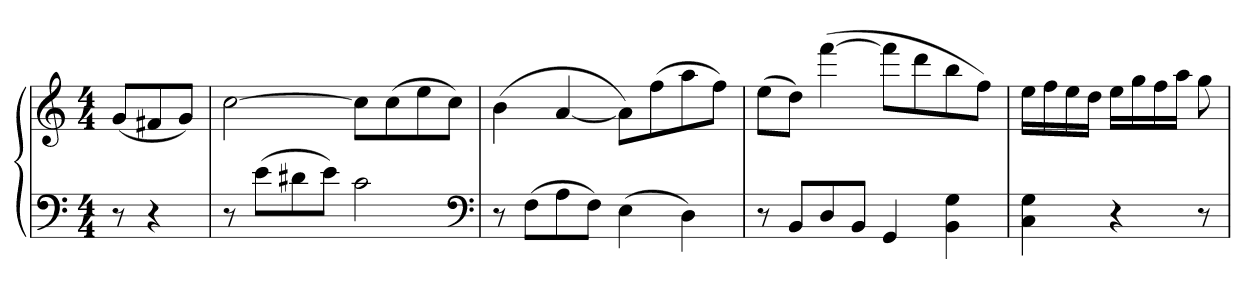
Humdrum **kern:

**kern	**kern
*part1	*part1
*staff2	*staff1
*clefF4	*clefG2
*k[]	*k[]
*C:	*C:
*M4/4	*M4/4
=	=
8r	(8gL
4r	8f#X
.	8gJ)
=176	=176
8r	[2cc
(8eL	.
8d#X	.
8eJ)	.
2c	8ccL]
.	(8cc
.	8ee
.	8ccJ)
*clefF4	*
=177	=177
8r	(4b
(8FL	.
8A	[4a
8FJ)	.
(4E	8aL])
.	(8ff
4D)	8aa
.	8ffJ)
=178	=178
8r	(8eeL
8BBL	8ddJ)
8D	([4fff
8BBJ	.
4GG	8fffL]
.	8ddd
4BB 4G	8bb
.	8ffJ)
=179	=179
4C 4G	16eeLL
.	16ff
.	16ee
.	16ddJJ
4r	16eeLL
.	16gg
.	16ff
.	16aaJJ
8r	8gg
=	=
*-	*-
